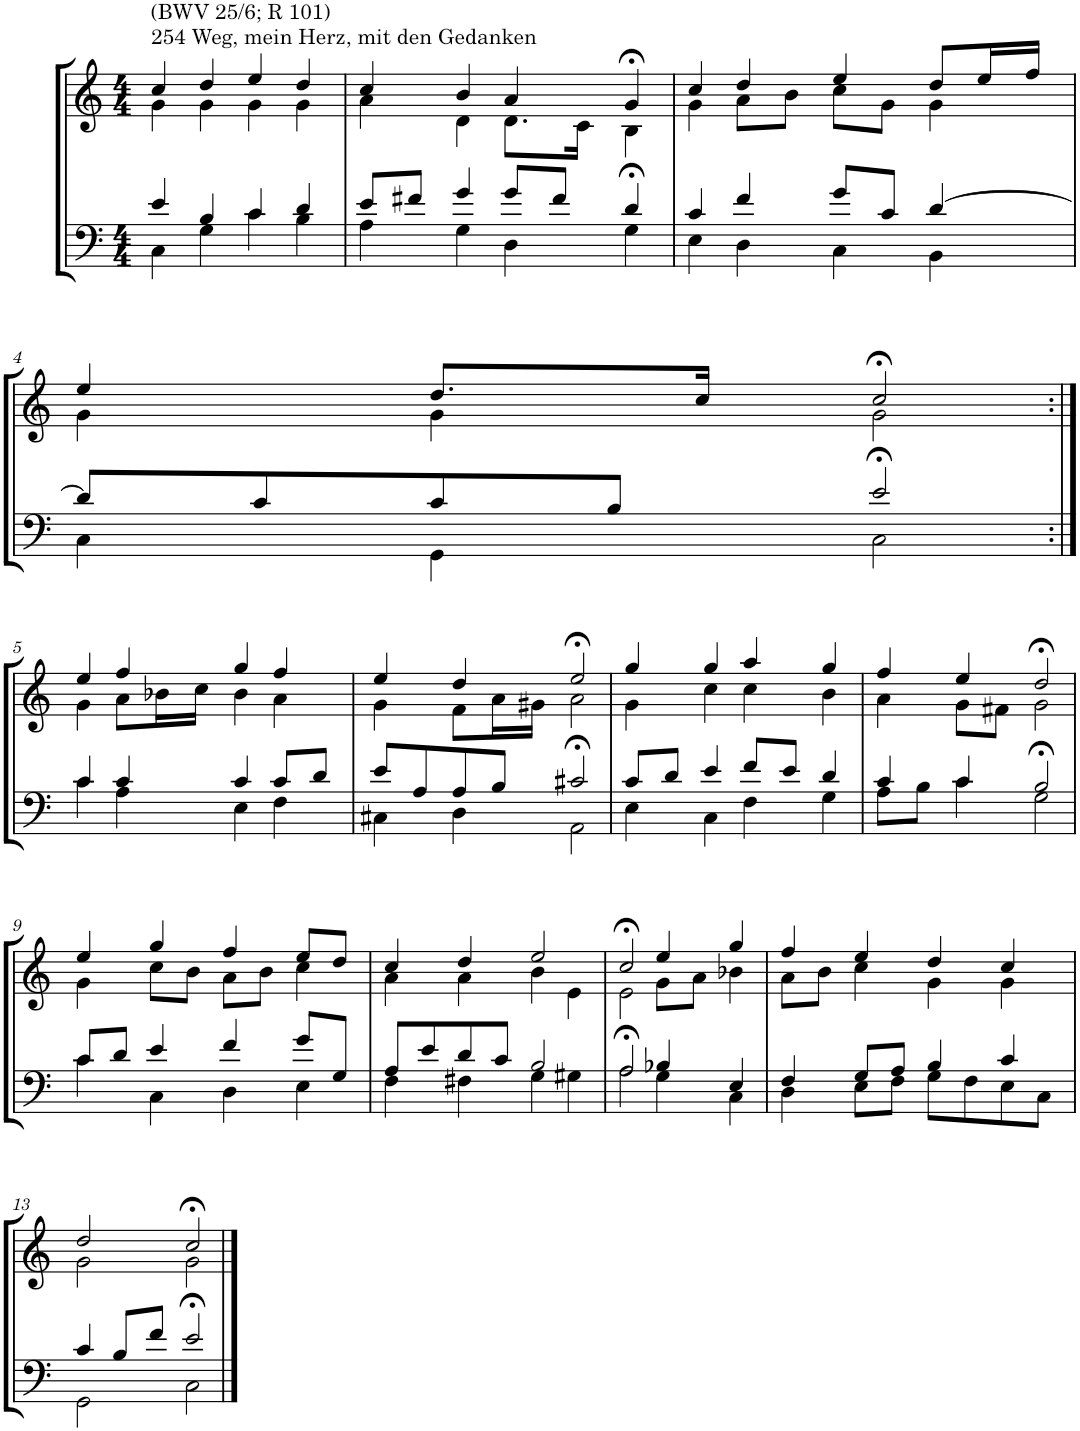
**kern	**kern
*part2	*part1
*staff2	*staff1
*I"Tenor/Baß	*I"Sopran/Alt
*clefF4	*clefG2
*k[]	*k[]
*M4/4	*M4/4
=1	=1
*^	*^
!	!	!LO:TX:a:t=254 Weg, mein Herz, mit den Gedanken	!
!	!	!LO:TX:a:t=(BWV 25/6; R 101)	!
4e/	4C\	4cc/	4g\
4B/	4G\	4dd/	4g\
4c/	4c\	4ee/	4g\
4d/	4B\	4dd/	4g\
=2	=2	=2	=2
8e/L	4A\	4cc/	4a\
8f#X/J	.	.	.
4g/	4G\	4b/	4d\
8g/L	4D\	4a/	8.d\L
8f#/J	.	.	.
.	.	.	16c\Jk
4d/	4G>\	4g>/	4B\
=3	=3	=3	=3
4c/	4E\	4cc/	4g\
4f/	4D\	4dd/	8a\L
.	.	.	8b\J
8g/L	4C\	4ee/	8cc\L
8c/J	.	.	8g\J
[4d/	4BB\	8dd/L	4g\
.	.	16ee/L	.
.	.	16ff/JJ	.
!!LO:LB:g=z	!!
=4	=4	=4	=4
8d/L]	4C\	4ee/	4g\
8c/	.	.	.
8c/	4GG\	8.dd/L	4g\
8B/J	.	.	.
.	.	16cc/Jk	.
2e/	2C>\	2cc>/	2g\
!!LO:LB:g=z	!!
=5:|!	=5:|!	=5:|!	=5:|!
4c/	4c\	4ee/	4g\
4c/	4A\	4ff/	8a\L
.	.	.	16b-X\L
.	.	.	16cc\JJ
4c/	4E\	4gg/	4b-\
8c/L	4F\	4ff/	4a\
8d/J	.	.	.
=6	=6	=6	=6
8e/L	4C#X\	4ee/	4g\
8A/	.	.	.
8A/	4D\	4dd/	8f\L
8B/J	.	.	16a\L
.	.	.	16g#X\JJ
2c#X/	2AA>\	2ee>/	2a\
=7	=7	=7	=7
8c/L	4E\	4gg/	4g\
8d/J	.	.	.
4e/	4C\	4gg/	4cc\
8f/L	4F\	4aa/	4cc\
8e/J	.	.	.
4d/	4G\	4gg/	4b\
=8	=8	=8	=8
4c/	8A\L	4ff/	4a\
.	8B\J	.	.
4c/	4c\	4ee/	8g\L
.	.	.	8f#X\J
2B/	2G>\	2dd>/	2g\
!!LO:LB:g=z	!!
=9	=9	=9	=9
8c/L	4c\	4ee/	4g\
8d/J	.	.	.
4e/	4C\	4gg/	8cc\L
.	.	.	8b\J
4f/	4D\	4ff/	8a\L
.	.	.	8b\J
8g/L	4E\	8ee/L	4cc\
8G/J	.	8dd/J	.
=10	=10	=10	=10
8A/L	4F\	4cc/	4a\
8e/	.	.	.
8d/	4F#X\	4dd/	4a\
8c/J	.	.	.
2B/	4G\	2ee/	4b\
.	4G#X\	.	4e\
=11	=11	=11	=11
2A/	2A>\	2cc>/	2e\
4B-X/	4G\	4ee/	8g\L
.	.	.	8a\J
4E/	4C\	4gg/	4b-X\
=12	=12	=12	=12
4F/	4D\	4ff/	8a\L
.	.	.	8b\J
8G/L	8E\L	4ee/	4cc\
8A/J	8F\J	.	.
4B/	8G\L	4dd/	4g\
.	8F\	.	.
4c/	8E\	4cc/	4g\
.	8C\J	.	.
!!LO:LB:g=z	!!
=13	=13	=13	=13
4c/	2GG\	2dd/	2g\
8B/L	.	.	.
8f/J	.	.	.
2e/	2C>\	2cc>/	2g\
*v	*v	*	*
*	*v	*v
==	==
*-	*-
